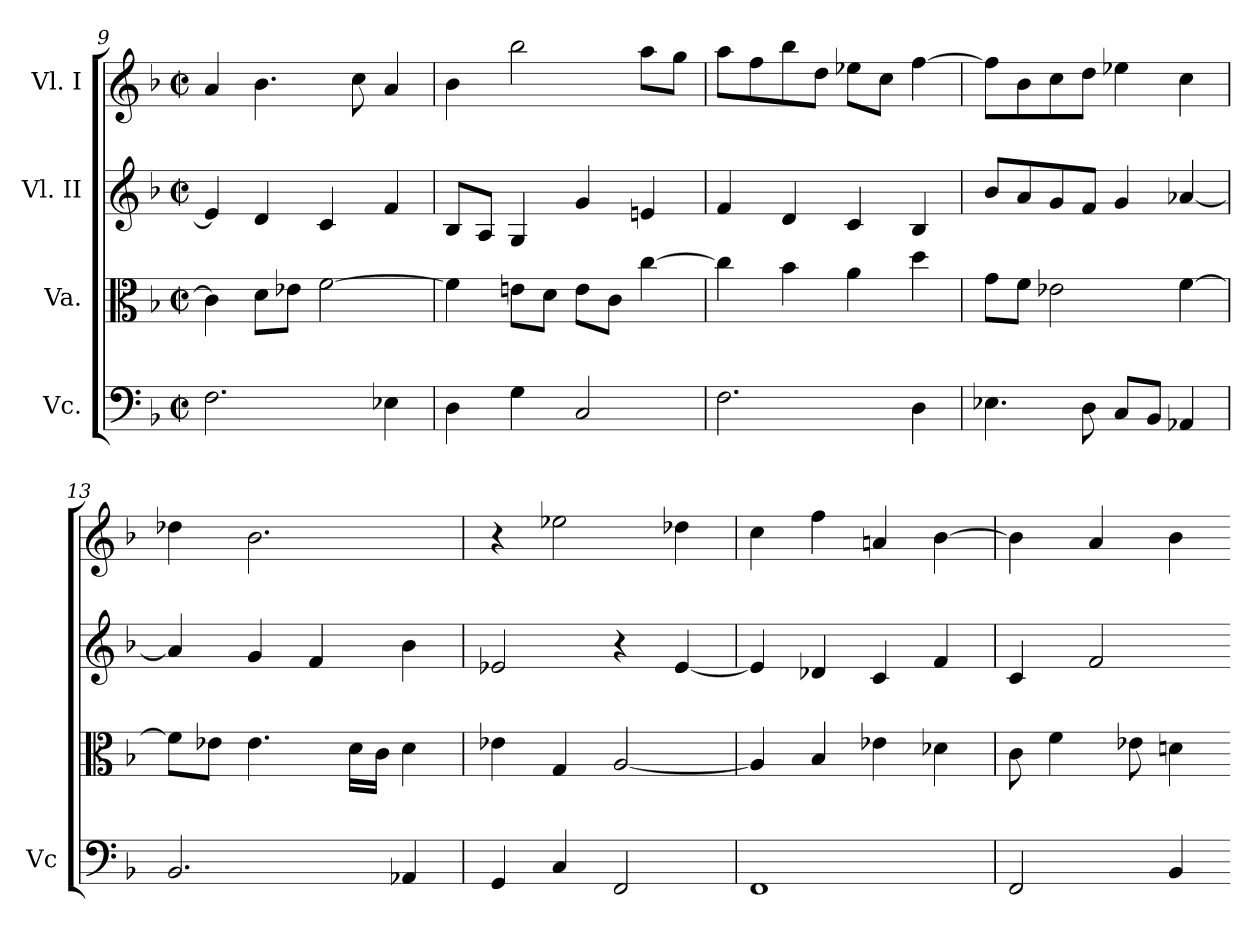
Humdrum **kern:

**kern	**kern	**kern	**kern
*part4	*part3	*part2	*part1
*staff4	*staff3	*staff2	*staff1
*I"Vc.	*I"Va.	*I"Vl. II	*I"Vl. I
*I'Vc	*	*	*
!!LO:LB:g=z
*clefF4	*clefC3	*clefG2	*clefG2
*k[b-]	*k[b-]	*k[b-]	*k[b-]
*F:	*F:	*F:	*F:
*M2/2	*M2/2	*M2/2	*M2/2
*met(c|)	*met(c|)	*met(c|)	*met(c|)
=9	=9	=9	=9
2.F\	4c\]	4e-/]	4a/
.	8d\L	4d/	4.b-\
.	8e-X\J	.	.
.	[2f\	4c/	.
.	.	.	8cc\
4E-X\	.	4f/	4a/
=10	=10	=10	=10
4D\	4f\]	8B-/L	4b-\
.	.	8A/J	.
4G\	8en\L	4G/	2bb-\
.	8d\J	.	.
2C/	8e\L	4g/	.
.	8c\J	.	.
.	[4cc\	4en/	8aa\L
.	.	.	8gg\J
=11	=11	=11	=11
2.F\	4cc\]	4f/	8aa\L
.	.	.	8ff\
.	4b-\	4d/	8bb-\
.	.	.	8dd\J
.	4a\	4c/	8ee-X\L
.	.	.	8cc\J
4D\	4dd\	4B-/	[4ff\
=12	=12	=12	=12
4.E-X\	8g\L	8b-/L	8ff\L]
.	8f\J	8a/	8b-\
.	2e-X\	8g/	8cc\
8D\	.	8f/J	8dd\J
8C/L	.	4g/	4ee-X\
8BB-/J	.	.	.
4AA-X/	[4f\	[4a-X/	4cc\
=13	=13	=13	=13
2.BB-/	8f\L]	4a-/]	4dd-X\
.	8e-X\J	.	.
.	4.e-\	4g/	2.b-\
.	.	4f/	.
.	16d\LL	.	.
.	16c\JJ	.	.
4AA-X/	4d\	4b-\	.
=14	=14	=14	=14
4GG/	4e-X\	2e-X/	4r
4C/	4G/	.	2ee-i\
2FF/	[2A/	4r	.
.	.	[4e-/	4dd-X\
=15	=15	=15	=15
1FF	4A/]	4e-/]	4cc\
.	4B-/	4d-X/	4ff\
.	4e-X\	4c/	4an/
.	4d-X\	4f/	[4b-\
=16	=16	=16	=16
2FF/	8c\	4c/	4b-\]
.	4f\	.	.
.	.	2f/	4a/
.	8e-i\	.	.
4BB-/	4dn\	.	4b-\
=-	=-	=-	=-
*-	*-	*-	*-
